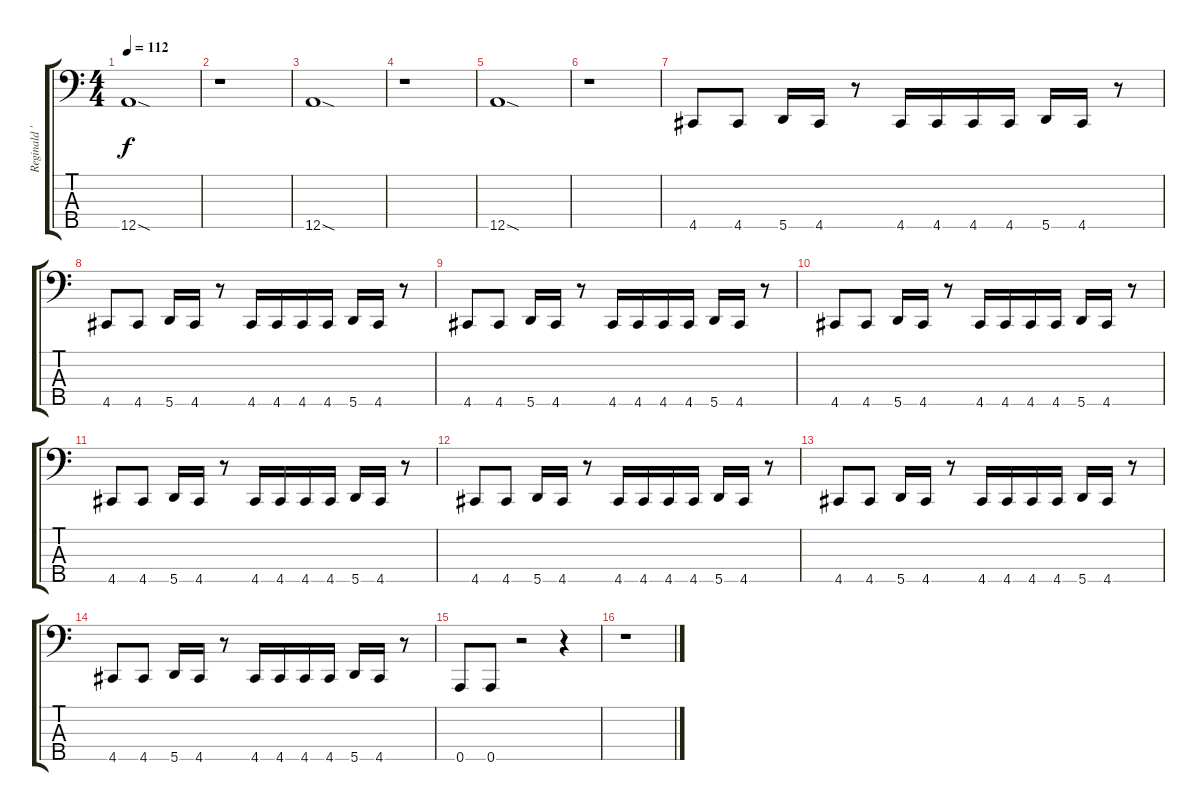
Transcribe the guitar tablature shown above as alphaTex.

\track ("Reginald 'Fieldy' Arvizu" "Reginald '") {instrument slapbass1}
\staff {score tabs}
\tuning (E0 B0 G0 D0 A0) {hide}
\ts (4 4)
\tempo 112
\clef f4
\ks c
12.5{sod}.1{dy f volume 11} |
r.1 |
12.5{sod}.1{volume 11} |
r.1 |
12.5{sod}.1{volume 11} |
r.1 |
4.5.8 4.5.8 5.5.16 4.5.16 r.8 4.5.16 4.5.16 4.5.16 4.5.16 5.5.16 4.5.16 r.8 |
4.5.8 4.5.8 5.5.16 4.5.16 r.8 4.5.16 4.5.16 4.5.16 4.5.16 5.5.16 4.5.16 r.8 |
4.5.8 4.5.8 5.5.16 4.5.16 r.8 4.5.16 4.5.16 4.5.16 4.5.16 5.5.16 4.5.16 r.8 |
4.5.8 4.5.8 5.5.16 4.5.16 r.8 4.5.16 4.5.16 4.5.16 4.5.16 5.5.16 4.5.16 r.8 |
4.5.8 4.5.8 5.5.16 4.5.16 r.8 4.5.16 4.5.16 4.5.16 4.5.16 5.5.16 4.5.16 r.8 |
4.5.8 4.5.8 5.5.16 4.5.16 r.8 4.5.16 4.5.16 4.5.16 4.5.16 5.5.16 4.5.16 r.8 |
4.5.8 4.5.8 5.5.16 4.5.16 r.8 4.5.16 4.5.16 4.5.16 4.5.16 5.5.16 4.5.16 r.8 |
4.5.8 4.5.8 5.5.16 4.5.16 r.8 4.5.16 4.5.16 4.5.16 4.5.16 5.5.16 4.5.16 r.8 |
0.5.8 0.5.8 r.2 r.4 |
r.1
